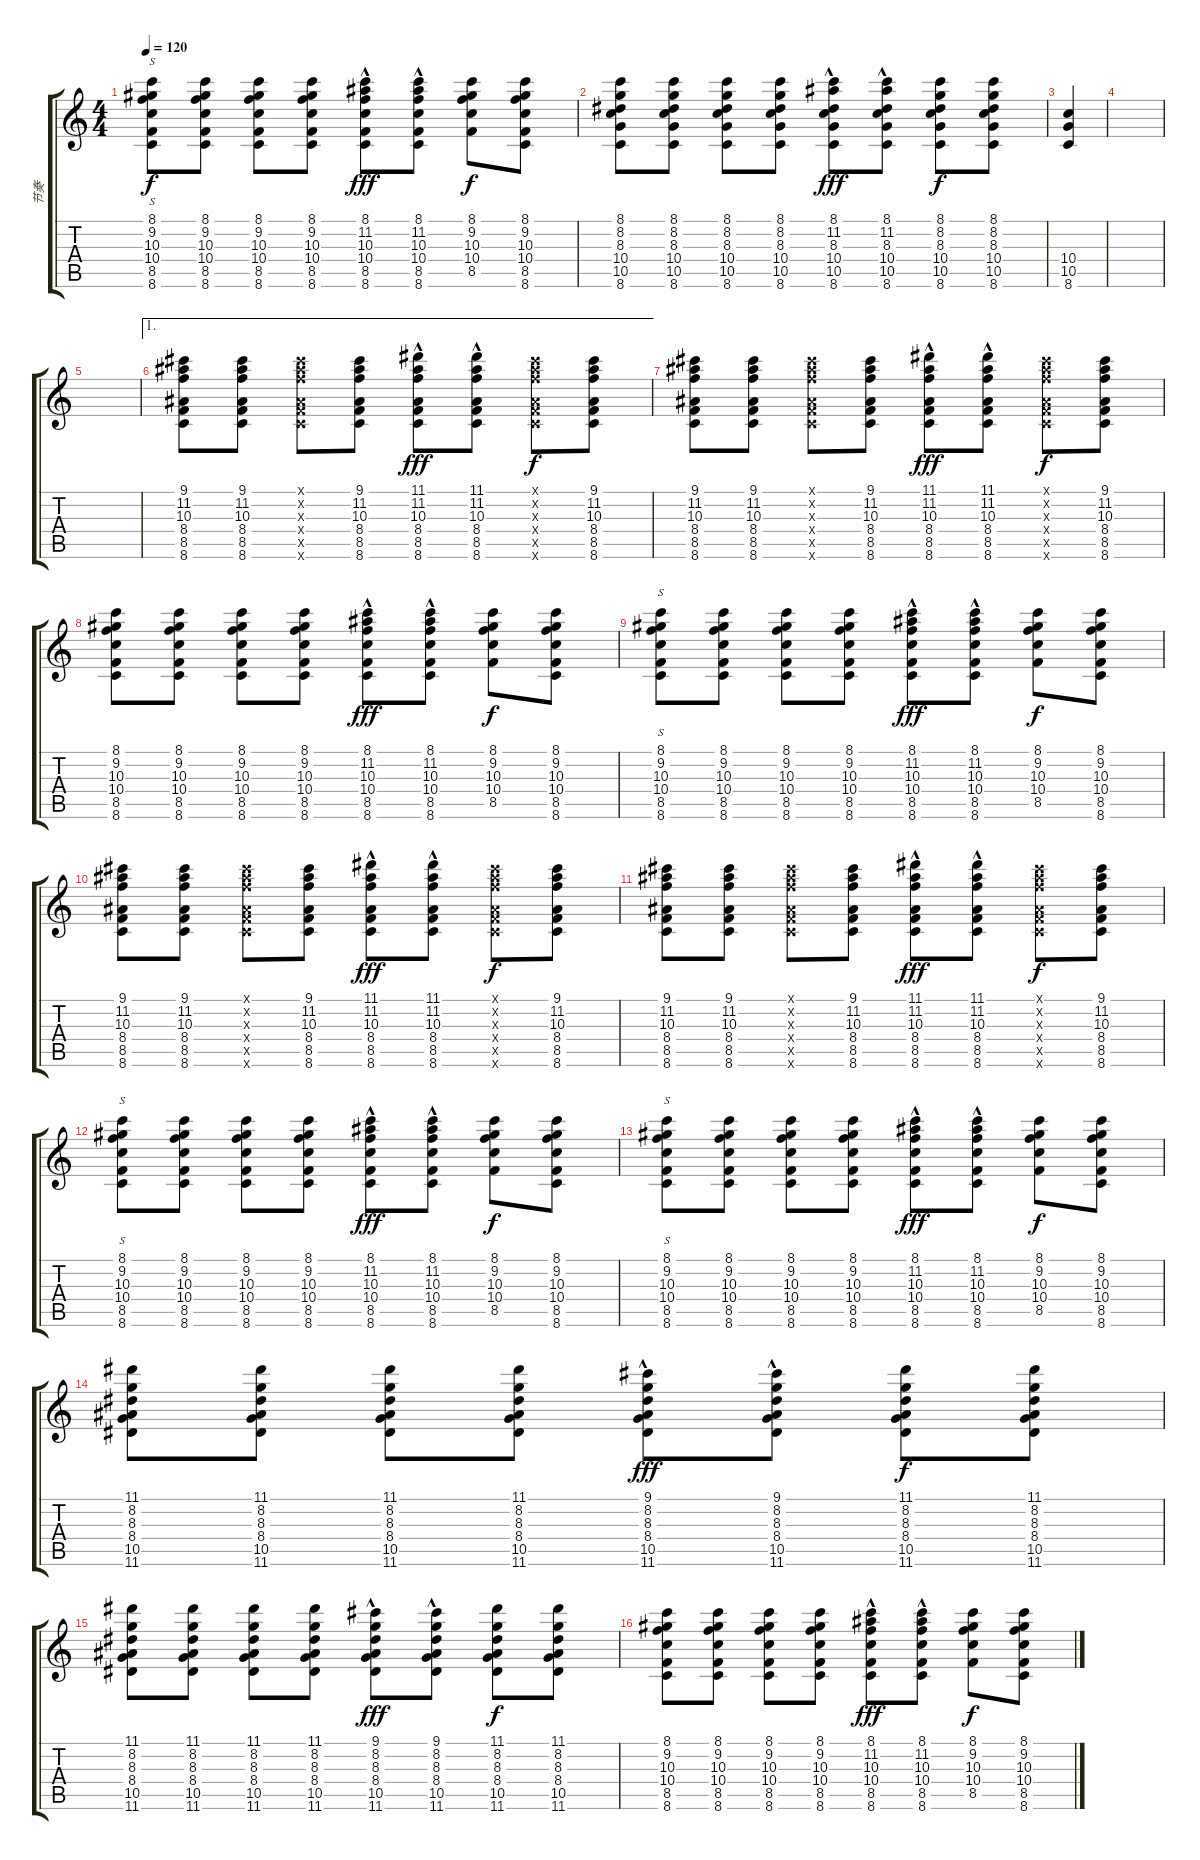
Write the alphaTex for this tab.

\track ("节奏" "节奏") {instrument electricguitarclean}
\staff {score tabs}
\tuning (E4 B3 G3 D3 A2 E2) {hide}
\ts (4 4)
\tempo 120
\clef g2
\ks c
(8.1 9.2 10.3 10.4 8.5 8.6).8{s dy f} (8.1 9.2 10.3 10.4 8.5 8.6).8 (8.1 9.2 10.3 10.4 8.5 8.6).8 (8.1 9.2 10.3 10.4 8.5 8.6).8 (8.1 11.2{hac} 10.3 10.4 8.5 8.6).8{dy fff} (8.1 11.2{hac} 10.3 10.4 8.5 8.6).8 (8.1 9.2 10.3 10.4 8.5).8{dy f} (8.1 9.2 10.3 10.4 8.5 8.6).8 |
(8.1 8.2 8.3 10.4 10.5 8.6).8 (8.1 8.2 8.3 10.4 10.5 8.6).8 (8.1 8.2 8.3 10.4 10.5 8.6).8 (8.1 8.2 8.3 10.4 10.5 8.6).8 (8.1{hac} 11.2{hac} 8.3 10.4 10.5 8.6).8{dy fff} (8.1{hac} 11.2{hac} 8.3 10.4 10.5 8.6).8 (8.1 8.2 8.3 10.4 10.5 8.6).8{dy f} (8.1 8.2 8.3 10.4 10.5 8.6).8 |
(10.4 10.5 8.6).4 |
|
|
\ae 1
(9.1 11.2 10.3 8.4 8.5 8.6).8 (9.1 11.2 10.3 8.4 8.5 8.6).8 (9.1{x} 11.2{x} 10.3{x} 8.4{x} 8.5{x} 8.6{x}).8 (9.1 11.2 10.3 8.4 8.5 8.6).8 (11.1{hac} 11.2 10.3 8.4 8.5 8.6).8{dy fff} (11.1{hac} 11.2 10.3 8.4 8.5 8.6).8 (9.1{x} 11.2{x} 10.3{x} 8.4{x} 8.5{x} 8.6{x}).8{dy f} (9.1 11.2 10.3 8.4 8.5 8.6).8 |
(9.1 11.2 10.3 8.4 8.5 8.6).8 (9.1 11.2 10.3 8.4 8.5 8.6).8 (9.1{x} 11.2{x} 10.3{x} 8.4{x} 8.5{x} 8.6{x}).8 (9.1 11.2 10.3 8.4 8.5 8.6).8 (11.1{hac} 11.2 10.3 8.4 8.5 8.6).8{dy fff} (11.1{hac} 11.2 10.3 8.4 8.5 8.6).8 (9.1{x} 11.2{x} 10.3{x} 8.4{x} 8.5{x} 8.6{x}).8{dy f} (9.1 11.2 10.3 8.4 8.5 8.6).8 |
(8.1 9.2 10.3 10.4 8.5 8.6).8 (8.1 9.2 10.3 10.4 8.5 8.6).8 (8.1 9.2 10.3 10.4 8.5 8.6).8 (8.1 9.2 10.3 10.4 8.5 8.6).8 (8.1 11.2{hac} 10.3 10.4 8.5 8.6).8{dy fff} (8.1 11.2{hac} 10.3 10.4 8.5 8.6).8 (8.1 9.2 10.3 10.4 8.5).8{dy f} (8.1 9.2 10.3 10.4 8.5 8.6).8 |
(8.1 9.2 10.3 10.4 8.5 8.6).8{s} (8.1 9.2 10.3 10.4 8.5 8.6).8 (8.1 9.2 10.3 10.4 8.5 8.6).8 (8.1 9.2 10.3 10.4 8.5 8.6).8 (8.1 11.2{hac} 10.3 10.4 8.5 8.6).8{dy fff} (8.1 11.2{hac} 10.3 10.4 8.5 8.6).8 (8.1 9.2 10.3 10.4 8.5).8{dy f} (8.1 9.2 10.3 10.4 8.5 8.6).8 |
(9.1 11.2 10.3 8.4 8.5 8.6).8 (9.1 11.2 10.3 8.4 8.5 8.6).8 (9.1{x} 11.2{x} 10.3{x} 8.4{x} 8.5{x} 8.6{x}).8 (9.1 11.2 10.3 8.4 8.5 8.6).8 (11.1{hac} 11.2 10.3 8.4 8.5 8.6).8{dy fff} (11.1{hac} 11.2 10.3 8.4 8.5 8.6).8 (9.1{x} 11.2{x} 10.3{x} 8.4{x} 8.5{x} 8.6{x}).8{dy f} (9.1 11.2 10.3 8.4 8.5 8.6).8 |
(9.1 11.2 10.3 8.4 8.5 8.6).8 (9.1 11.2 10.3 8.4 8.5 8.6).8 (9.1{x} 11.2{x} 10.3{x} 8.4{x} 8.5{x} 8.6{x}).8 (9.1 11.2 10.3 8.4 8.5 8.6).8 (11.1{hac} 11.2 10.3 8.4 8.5 8.6).8{dy fff} (11.1{hac} 11.2 10.3 8.4 8.5 8.6).8 (9.1{x} 11.2{x} 10.3{x} 8.4{x} 8.5{x} 8.6{x}).8{dy f} (9.1 11.2 10.3 8.4 8.5 8.6).8 |
(8.1 9.2 10.3 10.4 8.5 8.6).8{s} (8.1 9.2 10.3 10.4 8.5 8.6).8 (8.1 9.2 10.3 10.4 8.5 8.6).8 (8.1 9.2 10.3 10.4 8.5 8.6).8 (8.1 11.2{hac} 10.3 10.4 8.5 8.6).8{dy fff} (8.1 11.2{hac} 10.3 10.4 8.5 8.6).8 (8.1 9.2 10.3 10.4 8.5).8{dy f} (8.1 9.2 10.3 10.4 8.5 8.6).8 |
(8.1 9.2 10.3 10.4 8.5 8.6).8{s} (8.1 9.2 10.3 10.4 8.5 8.6).8 (8.1 9.2 10.3 10.4 8.5 8.6).8 (8.1 9.2 10.3 10.4 8.5 8.6).8 (8.1 11.2{hac} 10.3 10.4 8.5 8.6).8{dy fff} (8.1 11.2{hac} 10.3 10.4 8.5 8.6).8 (8.1 9.2 10.3 10.4 8.5).8{dy f} (8.1 9.2 10.3 10.4 8.5 8.6).8 |
(11.1 8.2 8.3 8.4 10.5 11.6).8 (11.1 8.2 8.3 8.4 10.5 11.6).8 (11.1 8.2 8.3 8.4 10.5 11.6).8 (11.1 8.2 8.3 8.4 10.5 11.6).8 (9.1{hac} 8.2{hac} 8.3 8.4 10.5 11.6).8{dy fff} (9.1{hac} 8.2{hac} 8.3 8.4 10.5 11.6).8 (11.1 8.2 8.3 8.4 10.5 11.6).8{dy f} (11.1 8.2 8.3 8.4 10.5 11.6).8 |
(11.1 8.2 8.3 8.4 10.5 11.6).8 (11.1 8.2 8.3 8.4 10.5 11.6).8 (11.1 8.2 8.3 8.4 10.5 11.6).8 (11.1 8.2 8.3 8.4 10.5 11.6).8 (9.1{hac} 8.2{hac} 8.3 8.4 10.5 11.6).8{dy fff} (9.1{hac} 8.2{hac} 8.3 8.4 10.5 11.6).8 (11.1 8.2 8.3 8.4 10.5 11.6).8{dy f} (11.1 8.2 8.3 8.4 10.5 11.6).8 |
(8.1 9.2 10.3 10.4 8.5 8.6).8 (8.1 9.2 10.3 10.4 8.5 8.6).8 (8.1 9.2 10.3 10.4 8.5 8.6).8 (8.1 9.2 10.3 10.4 8.5 8.6).8 (8.1 11.2{hac} 10.3 10.4 8.5 8.6).8{dy fff} (8.1 11.2{hac} 10.3 10.4 8.5 8.6).8 (8.1 9.2 10.3 10.4 8.5).8{dy f} (8.1 9.2 10.3 10.4 8.5 8.6).8
